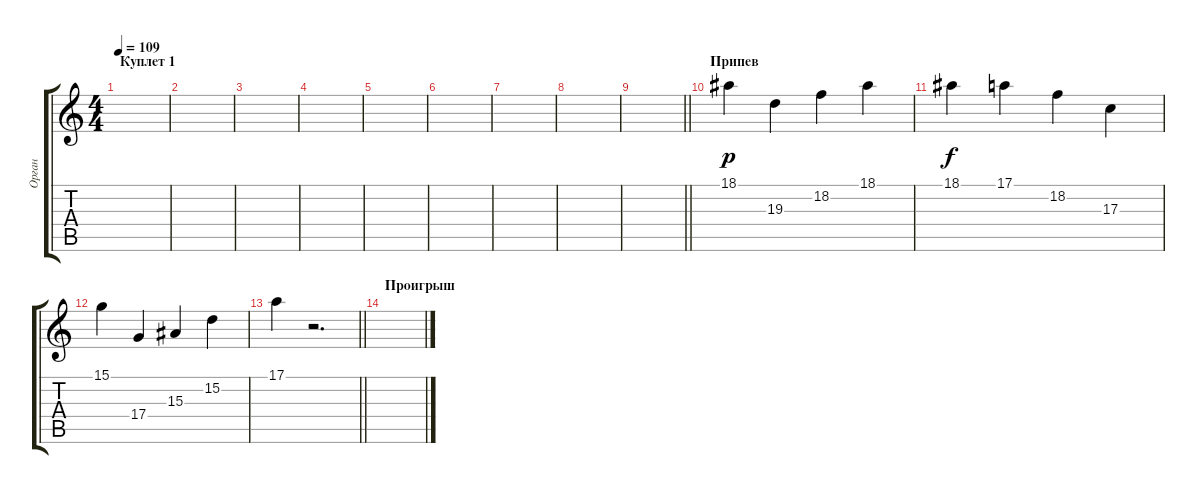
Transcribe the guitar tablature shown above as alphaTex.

\track ("Орган" "Орган") {instrument percussiveorgan}
\staff {score tabs}
\tuning (E4 B3 G3 D3 A2 E2) {hide}
\ts (4 4)
\section ("" "Куплет 1")
\tempo 109
\clef g2
\ks c
|
|
|
|
|
|
|
|
\barLineRight lightlight
|
\section ("" "Припев")
18.1.4{dy p} 19.3.4 18.2.4 18.1.4 |
18.1.4{dy f} 17.1.4 18.2.4 17.3.4 |
15.1.4 17.4.4 15.3.4 15.2.4 |
\barLineRight lightlight
17.1.4 r.2{d} |
\section ("" "Проигрыш")
